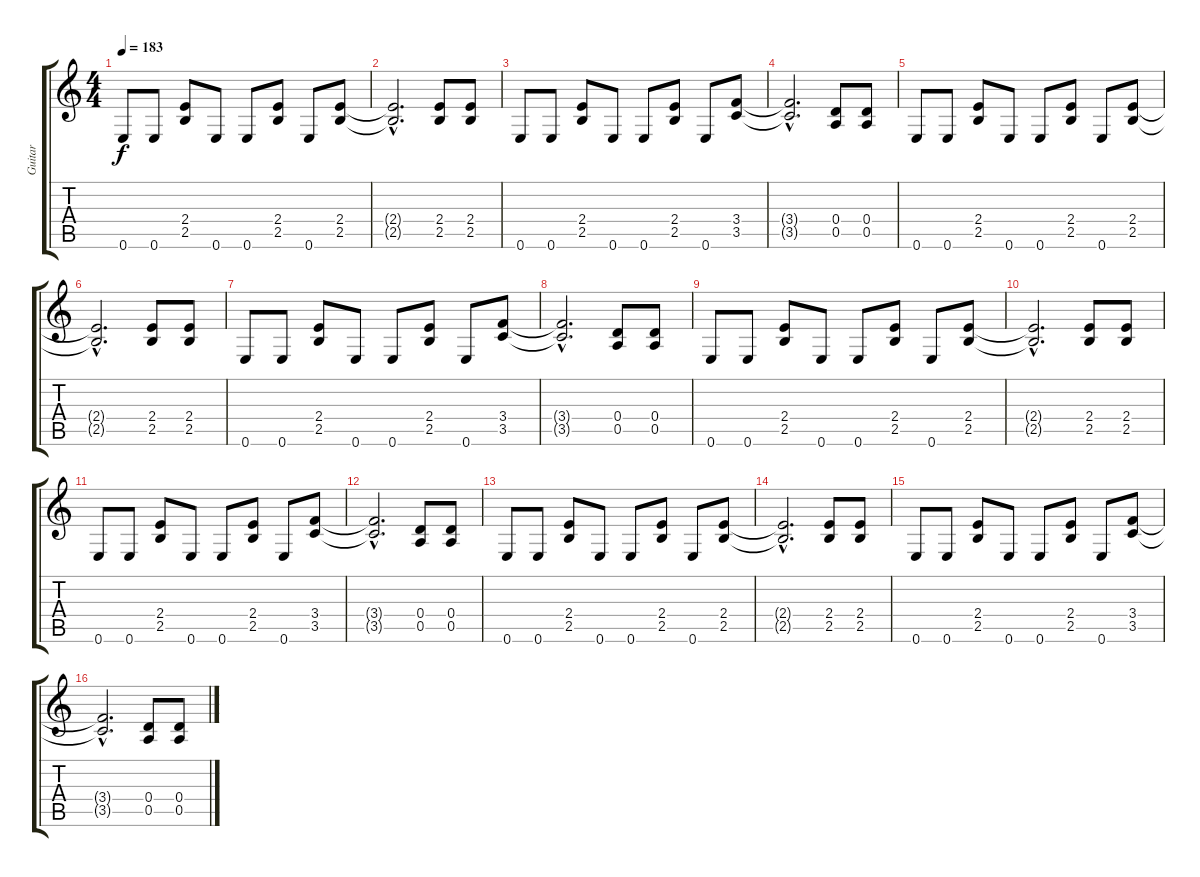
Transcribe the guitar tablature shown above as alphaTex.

\track ("Guitar" "Guitar") {instrument distortionguitar}
\staff {score tabs}
\tuning (E4 B3 G3 D3 A2 E2) {hide}
\ts (4 4)
\tempo 183
\clef g2
\ks c
0.6.8{dy f} 0.6.8 (2.4 2.5).8 0.6.8 0.6.8 (2.4 2.5).8 0.6.8 (2.4 2.5).8 |
(2.4{hac t} 2.5{hac t}).2{d} (2.4 2.5).8 (2.4 2.5).8 |
0.6.8 0.6.8 (2.4 2.5).8 0.6.8 0.6.8 (2.4 2.5).8 0.6.8 (3.4 3.5).8 |
(3.4{hac t} 3.5{hac t}).2{d} (0.4 0.5).8 (0.4 0.5).8 |
0.6.8 0.6.8 (2.4 2.5).8 0.6.8 0.6.8 (2.4 2.5).8 0.6.8 (2.4 2.5).8 |
(2.4{hac t} 2.5{hac t}).2{d} (2.4 2.5).8 (2.4 2.5).8 |
0.6.8 0.6.8 (2.4 2.5).8 0.6.8 0.6.8 (2.4 2.5).8 0.6.8 (3.4 3.5).8 |
(3.4{hac t} 3.5{hac t}).2{d} (0.4 0.5).8 (0.4 0.5).8 |
0.6.8 0.6.8 (2.4 2.5).8 0.6.8 0.6.8 (2.4 2.5).8 0.6.8 (2.4 2.5).8 |
(2.4{hac t} 2.5{hac t}).2{d} (2.4 2.5).8 (2.4 2.5).8 |
0.6.8 0.6.8 (2.4 2.5).8 0.6.8 0.6.8 (2.4 2.5).8 0.6.8 (3.4 3.5).8 |
(3.4{hac t} 3.5{hac t}).2{d} (0.4 0.5).8 (0.4 0.5).8 |
0.6.8 0.6.8 (2.4 2.5).8 0.6.8 0.6.8 (2.4 2.5).8 0.6.8 (2.4 2.5).8 |
(2.4{hac t} 2.5{hac t}).2{d} (2.4 2.5).8 (2.4 2.5).8 |
0.6.8 0.6.8 (2.4 2.5).8 0.6.8 0.6.8 (2.4 2.5).8 0.6.8 (3.4 3.5).8 |
(3.4{hac t} 3.5{hac t}).2{d} (0.4 0.5).8 (0.4 0.5).8
